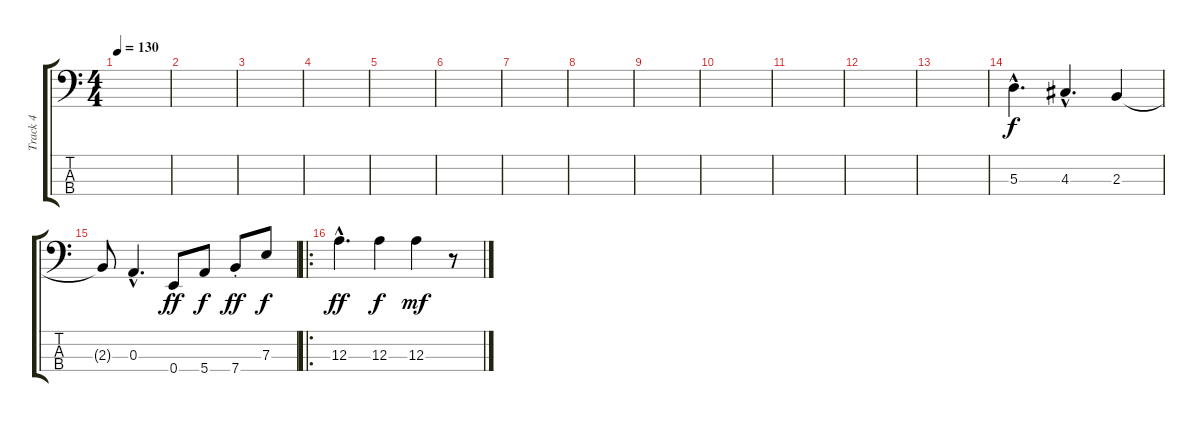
\track ("Track 4" "Track 4") {instrument electricbassfinger}
\staff {score tabs}
\tuning (G2 D2 A1 E1) {hide}
\ts (4 4)
\tempo 130
\clef f4
\ks c
|
|
|
|
|
|
|
|
|
|
|
|
|
5.3{hac}.4{d} 4.3{hac}.4{d} 2.3.4 |
2.3{t}.8 0.3{hac}.4{d} 0.4{st}.8{dy ff} 5.4.8{dy f} 7.4{st}.8{dy ff} 7.3.8{dy f} |
\ro
12.3{hac}.4{d dy ff} 12.3.4{dy f} 12.3.4{dy mf} r.8
